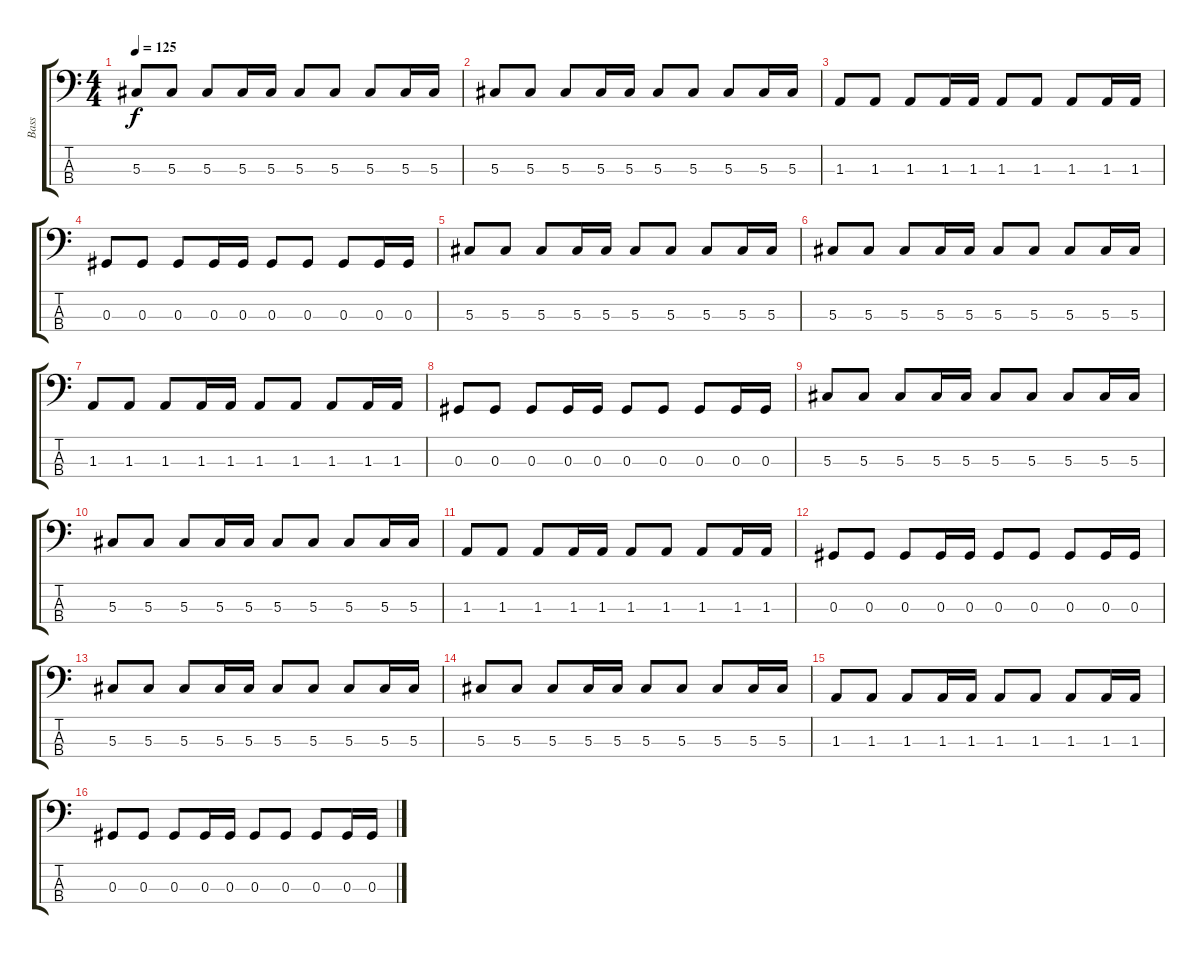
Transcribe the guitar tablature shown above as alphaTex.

\track ("Bass" "Bass") {instrument electricbasspick}
\staff {score tabs}
\tuning (Gb2 Db2 Ab1 Eb1) {hide}
\ts (4 4)
\tempo 125
\clef f4
\ks c
5.3.8{dy f} 5.3.8 5.3.8 5.3.16 5.3.16 5.3.8 5.3.8 5.3.8 5.3.16 5.3.16 |
5.3.8 5.3.8 5.3.8 5.3.16 5.3.16 5.3.8 5.3.8 5.3.8 5.3.16 5.3.16 |
1.3.8 1.3.8 1.3.8 1.3.16 1.3.16 1.3.8 1.3.8 1.3.8 1.3.16 1.3.16 |
0.3.8 0.3.8 0.3.8 0.3.16 0.3.16 0.3.8 0.3.8 0.3.8 0.3.16 0.3.16 |
5.3.8 5.3.8 5.3.8 5.3.16 5.3.16 5.3.8 5.3.8 5.3.8 5.3.16 5.3.16 |
5.3.8 5.3.8 5.3.8 5.3.16 5.3.16 5.3.8 5.3.8 5.3.8 5.3.16 5.3.16 |
1.3.8 1.3.8 1.3.8 1.3.16 1.3.16 1.3.8 1.3.8 1.3.8 1.3.16 1.3.16 |
0.3.8 0.3.8 0.3.8 0.3.16 0.3.16 0.3.8 0.3.8 0.3.8 0.3.16 0.3.16 |
5.3.8 5.3.8 5.3.8 5.3.16 5.3.16 5.3.8 5.3.8 5.3.8 5.3.16 5.3.16 |
5.3.8 5.3.8 5.3.8 5.3.16 5.3.16 5.3.8 5.3.8 5.3.8 5.3.16 5.3.16 |
1.3.8 1.3.8 1.3.8 1.3.16 1.3.16 1.3.8 1.3.8 1.3.8 1.3.16 1.3.16 |
0.3.8 0.3.8 0.3.8 0.3.16 0.3.16 0.3.8 0.3.8 0.3.8 0.3.16 0.3.16 |
5.3.8 5.3.8 5.3.8 5.3.16 5.3.16 5.3.8 5.3.8 5.3.8 5.3.16 5.3.16 |
5.3.8 5.3.8 5.3.8 5.3.16 5.3.16 5.3.8 5.3.8 5.3.8 5.3.16 5.3.16 |
1.3.8 1.3.8 1.3.8 1.3.16 1.3.16 1.3.8 1.3.8 1.3.8 1.3.16 1.3.16 |
0.3.8 0.3.8 0.3.8 0.3.16 0.3.16 0.3.8 0.3.8 0.3.8 0.3.16 0.3.16
